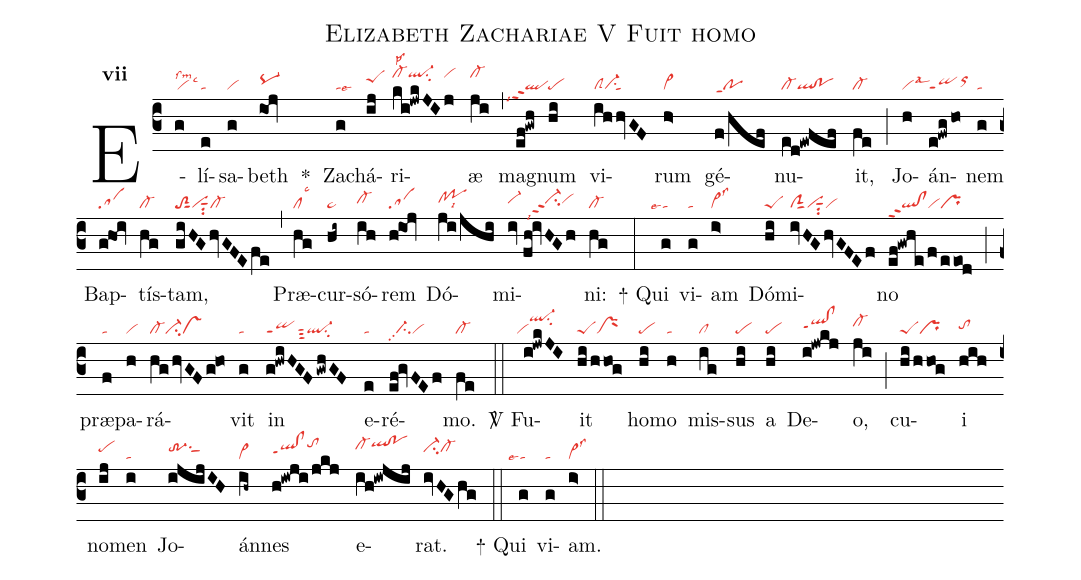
name:Elizabeth Zachariae V Fuit homo;
office-part:re;
mode:7;
nabc-lines:1;
%%
initial-style: 1;
name:Elizabeth Zachariae;
mode: 7;
office-part: Responsorium;
annotation: Resp.;
annotation: vii;
nabc-lines:1;
%%
(c3) E(g|vilssm2lsc3)lí(e|ta)sa(g|vi)beth(ioj|pq-hh) <sp>*</sp>() Za(g|talse6)chá(ij|peShi)ri(ki!jwkJIj|cl-hklsp2ql-hksu2vihk)æ(ji|cl-hk) (,) mag(ef!gwh|```qlppt2lsi7)num(hi|pe) vi(ihhvGF|clSvi-su1sut1)rum(h>|vi>) gé(f/hef|poppt1)nu(ed!ewfef|cl-ql!po)it,(fe|cl-) (;) Jo(h|vilsal3)án(e!fwg/ho|qippt1orhi)nem(g|ta) Bap(g@hoi|sa)tís(hg|cl-)tam,(giHGhvGFEfe|toS2sut1visut1su2cl-) (,) Præ(hg|cllsc3)cur(hi~|pe~)só(ih|cl-hh)rem(h@ioj|sa) Dó(ji/jhi|clhh!pohhlsi8)mi(iv//fh!ivHGh|vi-hh/ci-hhppt2lsi7vihh)ni:(hg|cl-) (:)
<sp>+</sp> Qui(g|```talse4) vi(g|ta)am(i>|vi>lss3) Dó(hi|peS)mi(ivHGhvGFEf|clSsut1visut1su2vi)no(ef!gwhe/f/eeod|ql!clppt2vipr) (;) præ(f|ta)pa(h|vi)rá(hghvGFg@ho|cl-ci-vs)vit(g|ta) in(g!hwiHGF/gwhGF|qippt1sut3ql-su2) e(e|ta)ré(ef!gvFEf|//ci-pp2vi)mo.(fe|cl-) (::)

<sp>V/</sp> Fu(i!jwkJI|``viql-hksu2)it(hi/hhog|peSprM) ho(hi|pe)mo(h|ta) mis(ig|cl)sus(hi|pe) a(hi|pe) De(i!jwkj|qlhh!clhhppt1)o,(ji|cl-hi) (;) cu(hi/hhog|peSpr)i(hih|tohh) no(ij|pehi)men(i|ta) Jo(ijijIH|tr-3hisu1sut1)án(ih~|vi>)nes(h!iwji/jkj|qlhh!clhhppt1tohk) e(ih!iwjij|cl-hjqlhk!pohk)rat.(ivHGhg|ci-hicl-hi) (::)
<sp>+</sp> Qui(g|```talse4) vi(g|ta)am.(i>|vi>lss3) (::)
